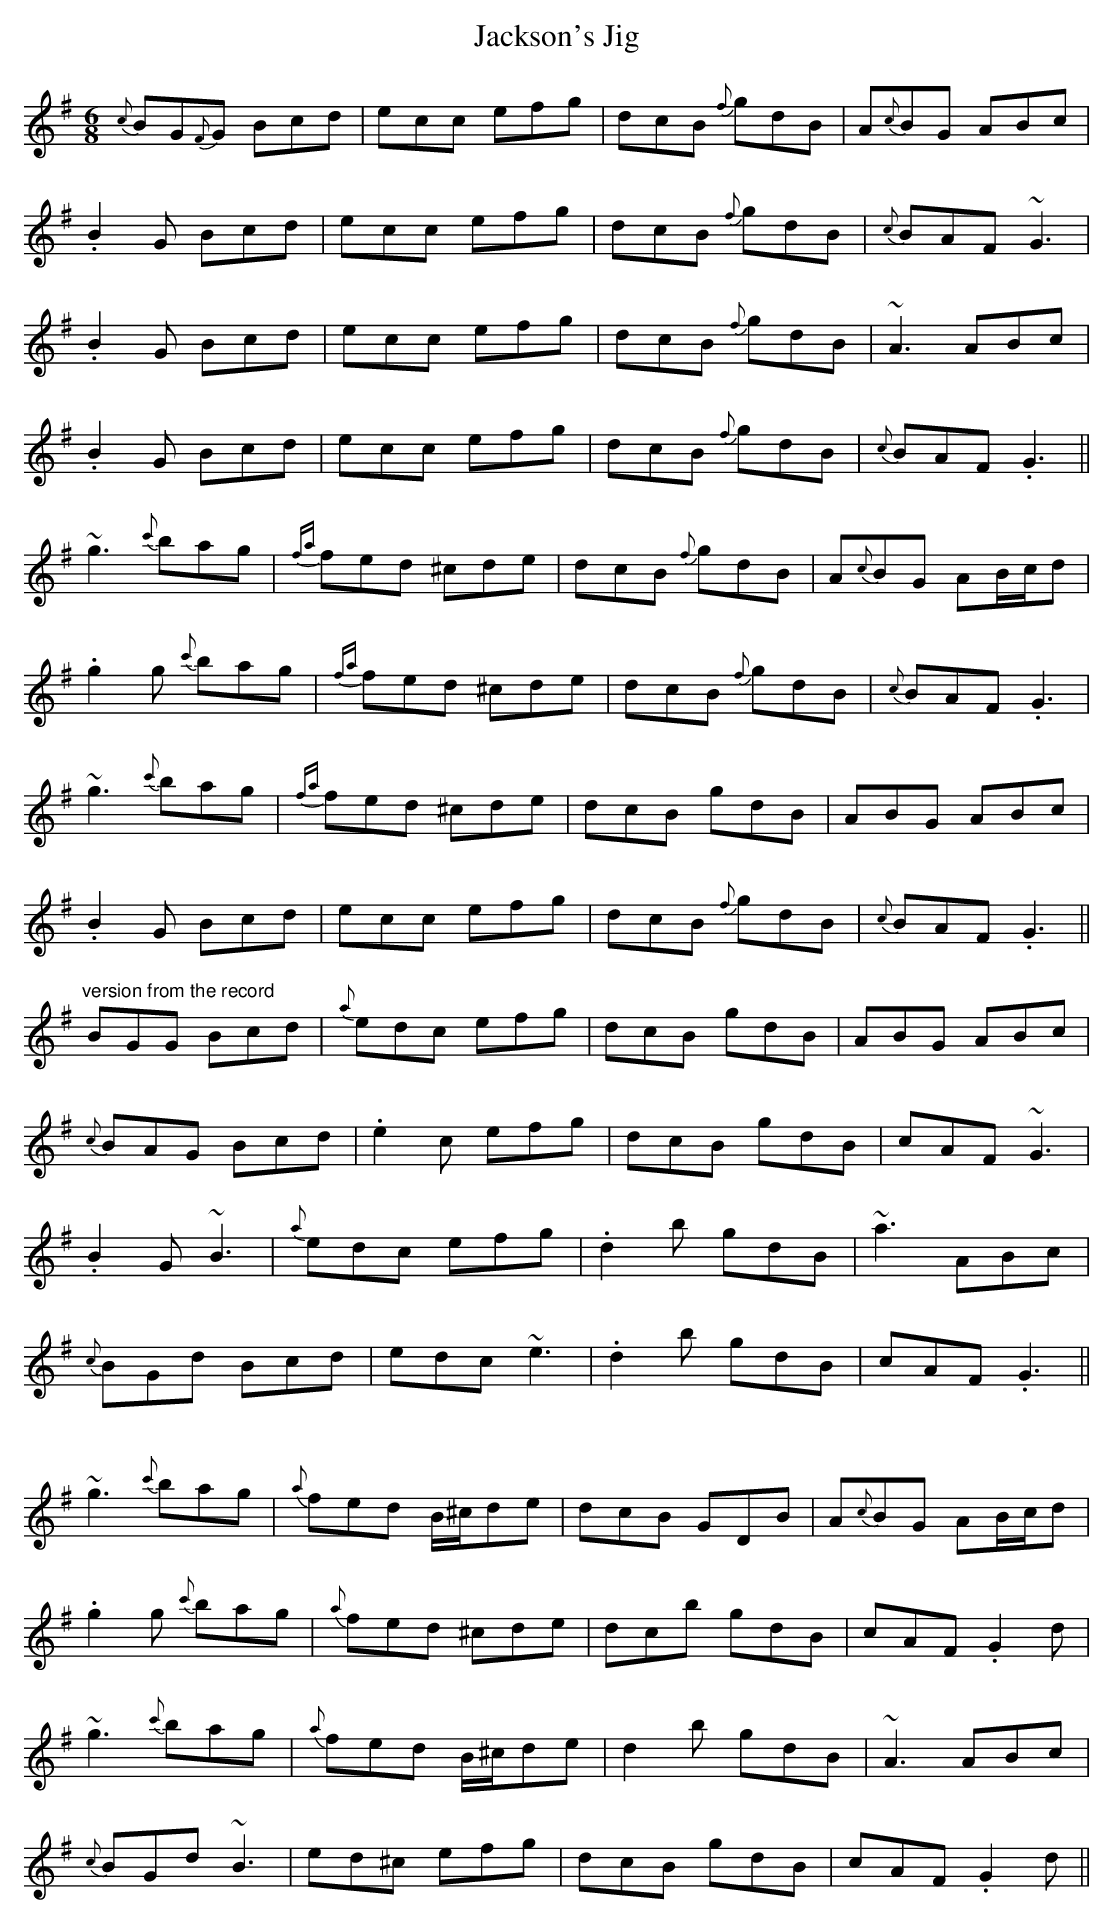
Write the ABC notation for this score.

X:1
T:Jackson's Jig
M:6/8
K:G
{c}BG{F}G Bcd|ecc efg|dcB {f}gdB|A{c}BG ABc|
.B2G Bcd|ecc efg|dcB {f}gdB|{c}BAF ~G3|
.B2G Bcd|ecc efg|dcB {f}gdB|~A3 ABc|
.B2G Bcd|ecc efg|dcB {f}gdB|{c}BAF .G3||
~g3 {c'}bag|{fa}fed ^cde|dcB {f}gdB|A{c}BG AB/c/d|
.g2g {c'}bag|{fa}fed ^cde|dcB {f}gdB|{c}BAF .G3|
~g3 {c'}bag|{fa}fed ^cde|dcB gdB|ABG ABc|
.B2G Bcd|ecc efg|dcB {f}gdB|{c}BAF .G3||
"version from the record"
BGG Bcd|{a}edc efg|dcB gdB|ABG ABc|
{c}BAG Bcd|.e2c efg|dcB gdB|cAF ~G3|
.B2G ~B3|{a}edc efg|.d2b gdB|~a3 ABc|
{c}BGd Bcd|edc ~e3|.d2b gdB|cAF .G3||
~g3 {c'}bag|{a}fed B/^c/de|dcB GDB|A{c}BG AB/c/d|
.g2g {c'}bag|{a}fed ^cde|dcb gdB|cAF .G2d|
~g3 {c'}bag|{a}fed B/^c/de|d2b gdB|~A3 ABc|
{c}BGd ~B3|edQ^c efg|dcB gdB|cAF .G2d||
